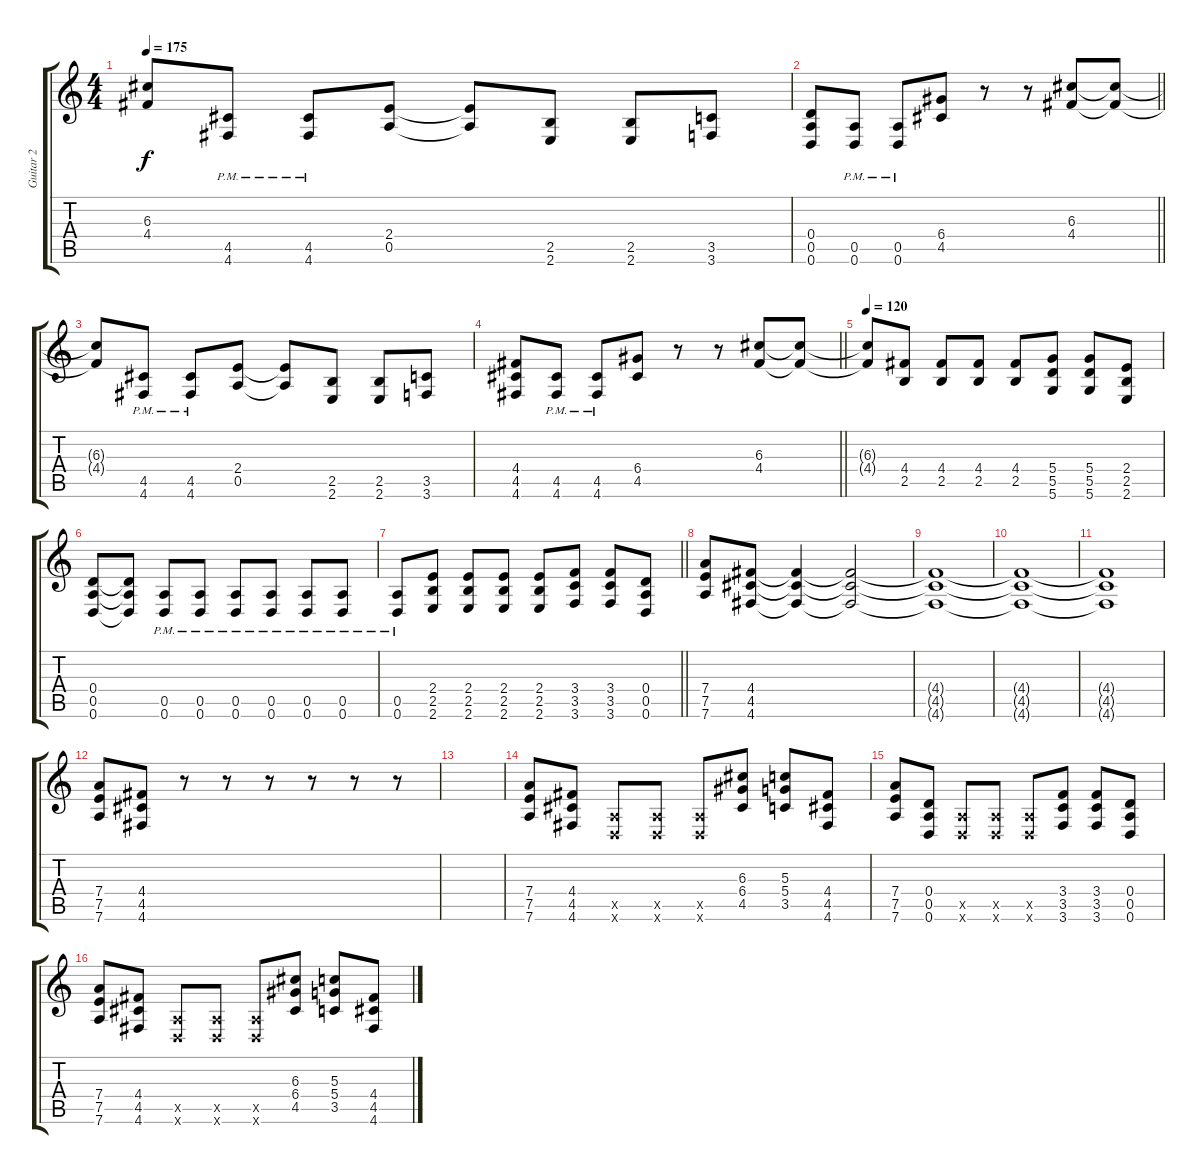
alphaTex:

\track ("Guitar 2" "Guitar 2") {instrument overdrivenguitar}
\staff {score tabs}
\tuning (E4 B3 G3 D3 A2 D2) {hide}
\ts (4 4)
\tempo 175
\clef g2
\ks c
(6.3{t} 4.4{t}).8{dy f} (4.5{pm} 4.6{pm}).8 (4.5{pm} 4.6{pm}).8 (2.4 0.5).8 (2.4{t} 0.5{t}).8 (2.5 2.6).8 (2.5 2.6).8 (3.5 3.6).8 |
\barLineRight lightlight
(0.4 0.5 0.6).8 (0.5{pm} 0.6{pm}).8 (0.5{pm} 0.6{pm}).8 (6.4 4.5).8 r.8 r.8 (6.3 4.4).8 (6.3{t} 4.4{t}).8 |
(6.3{t} 4.4{t}).8 (4.5{pm} 4.6{pm}).8 (4.5{pm} 4.6{pm}).8 (2.4 0.5).8 (2.4{t} 0.5{t}).8 (2.5 2.6).8 (2.5 2.6).8 (3.5 3.6).8 |
\barLineRight lightlight
(4.4 4.5 4.6).8 (4.5{pm} 4.6{pm}).8 (4.5{pm} 4.6{pm}).8 (6.4 4.5).8 r.8 r.8 (6.3 4.4).8 (6.3{t} 4.4{t}).8 |
\tempo 120
(6.3{t} 4.4{t}).8 (4.4 2.5).8 (4.4 2.5).8 (4.4 2.5).8 (4.4 2.5).8 (5.4 5.5 5.6).8 (5.4 5.5 5.6).8 (2.4 2.5 2.6).8 |
(0.4 0.5 0.6).8 (0.4{t} 0.5{t} 0.6{t}).8 (0.5{pm} 0.6{pm}).8 (0.5{pm} 0.6{pm}).8 (0.5{pm} 0.6{pm}).8 (0.5{pm} 0.6{pm}).8 (0.5{pm} 0.6{pm}).8 (0.5{pm} 0.6{pm}).8 |
\barLineRight lightlight
(0.5{pm} 0.6{pm}).8 (2.4 2.5 2.6).8 (2.4 2.5 2.6).8 (2.4 2.5 2.6).8 (2.4 2.5 2.6).8 (3.4 3.5 3.6).8 (3.4 3.5 3.6).8 (0.4 0.5 0.6).8 |
(7.4 7.5 7.6).8{volume 0} (4.4 4.5 4.6).8 (4.4{t} 4.5{t} 4.6{t}).4 (4.4{t} 4.5{t} 4.6{t}).2 |
(4.4{t} 4.5{t} 4.6{t}).1 |
(4.4{t} 4.5{t} 4.6{t}).1 |
(4.4{t} 4.5{t} 4.6{t}).1 |
(7.4 7.5 7.6).8{volume 12} (4.4 4.5 4.6).8 r.8 r.8 r.8 r.8 r.8 r.8 |
|
(7.4 7.5 7.6).8 (4.4 4.5 4.6).8 (0.5{x} 0.6{x}).8 (0.5{x} 0.6{x}).8 (0.5{x} 0.6{x}).8 (6.3 6.4 4.5).8 (5.3 5.4 3.5).8 (4.4 4.5 4.6).8 |
(7.4 7.5 7.6).8 (0.4 0.5 0.6).8 (0.5{x} 0.6{x}).8 (0.5{x} 0.6{x}).8 (0.5{x} 0.6{x}).8 (3.4 3.5 3.6).8 (3.4 3.5 3.6).8 (0.4 0.5 0.6).8 |
(7.4 7.5 7.6).8 (4.4 4.5 4.6).8 (0.5{x} 0.6{x}).8 (0.5{x} 0.6{x}).8 (0.5{x} 0.6{x}).8 (6.3 6.4 4.5).8 (5.3 5.4 3.5).8 (4.4 4.5 4.6).8
